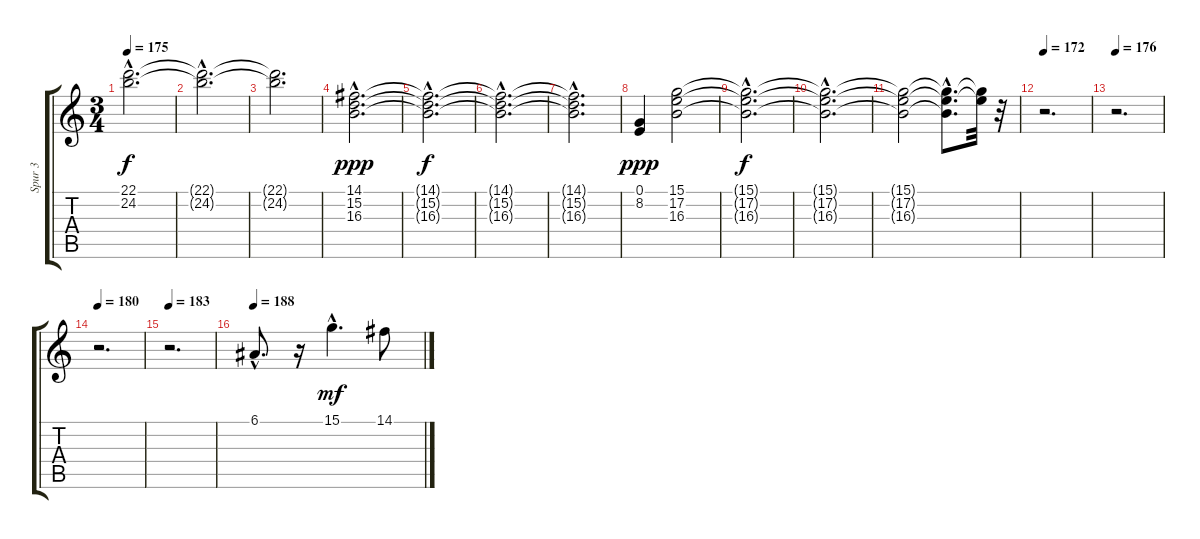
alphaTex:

\track ("Spur 3" "Spur 3") {instrument stringensemble1}
\staff {score tabs}
\tuning (E4 B3 G3 D3 A2 E2) {hide}
\ts (3 4)
\tempo 175
\clef g2
\ks c
(22.1{hac t} 24.2{hac t}).2{d dy f} |
(22.1{hac t} 24.2{hac t}).2{d} |
(22.1{t} 24.2{t}).2{d} |
(14.1{hac} 15.2{hac} 16.3{hac}).2{d dy ppp} |
(14.1{hac t} 15.2{hac t} 16.3{hac t}).2{d dy f} |
(14.1{hac t} 15.2{hac t} 16.3{hac t}).2{d} |
(14.1{hac t} 15.2{hac t} 16.3{hac t}).2{d} |
(0.1 8.2).4{dy ppp} (15.1 17.2 16.3).2 |
(15.1{hac t} 17.2{hac t} 16.3{hac t}).2{d dy f} |
(15.1{hac t} 17.2{hac t} 16.3{hac t}).2{d} |
(15.1{t} 17.2{t} 16.3{t}).2 (15.1{hac t} 17.2{hac t} 16.3{t}).8{d} (15.1{t} 17.2{t}).32 r.32 |
\tempo 172
r.2{d} |
\tempo 176
r.2{d} |
\tempo 180
r.2{d} |
\tempo 183
r.2{d} |
\tempo 188
6.1{hac}.8{d} r.16 15.1{hac}.4{d dy mf} 14.1.8
